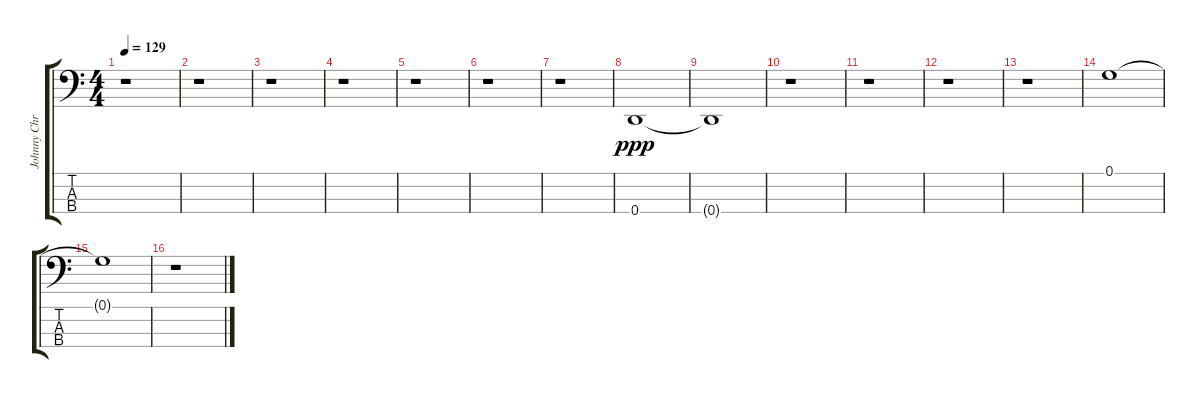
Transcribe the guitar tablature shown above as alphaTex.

\track ("Johnny Christ (Bass)" "Johnny Chr") {instrument electricbasspick}
\staff {score tabs}
\tuning (G2 D2 A1 D1) {hide}
\ts (4 4)
\tempo 129
\clef f4
\ks c
r.1{dy ppp} |
r.1 |
r.1 |
r.1 |
r.1 |
r.1 |
r.1 |
0.4.1 |
0.4{t}.1 |
r.1 |
r.1 |
r.1 |
r.1 |
0.1.1 |
0.1{t}.1 |
r.1
